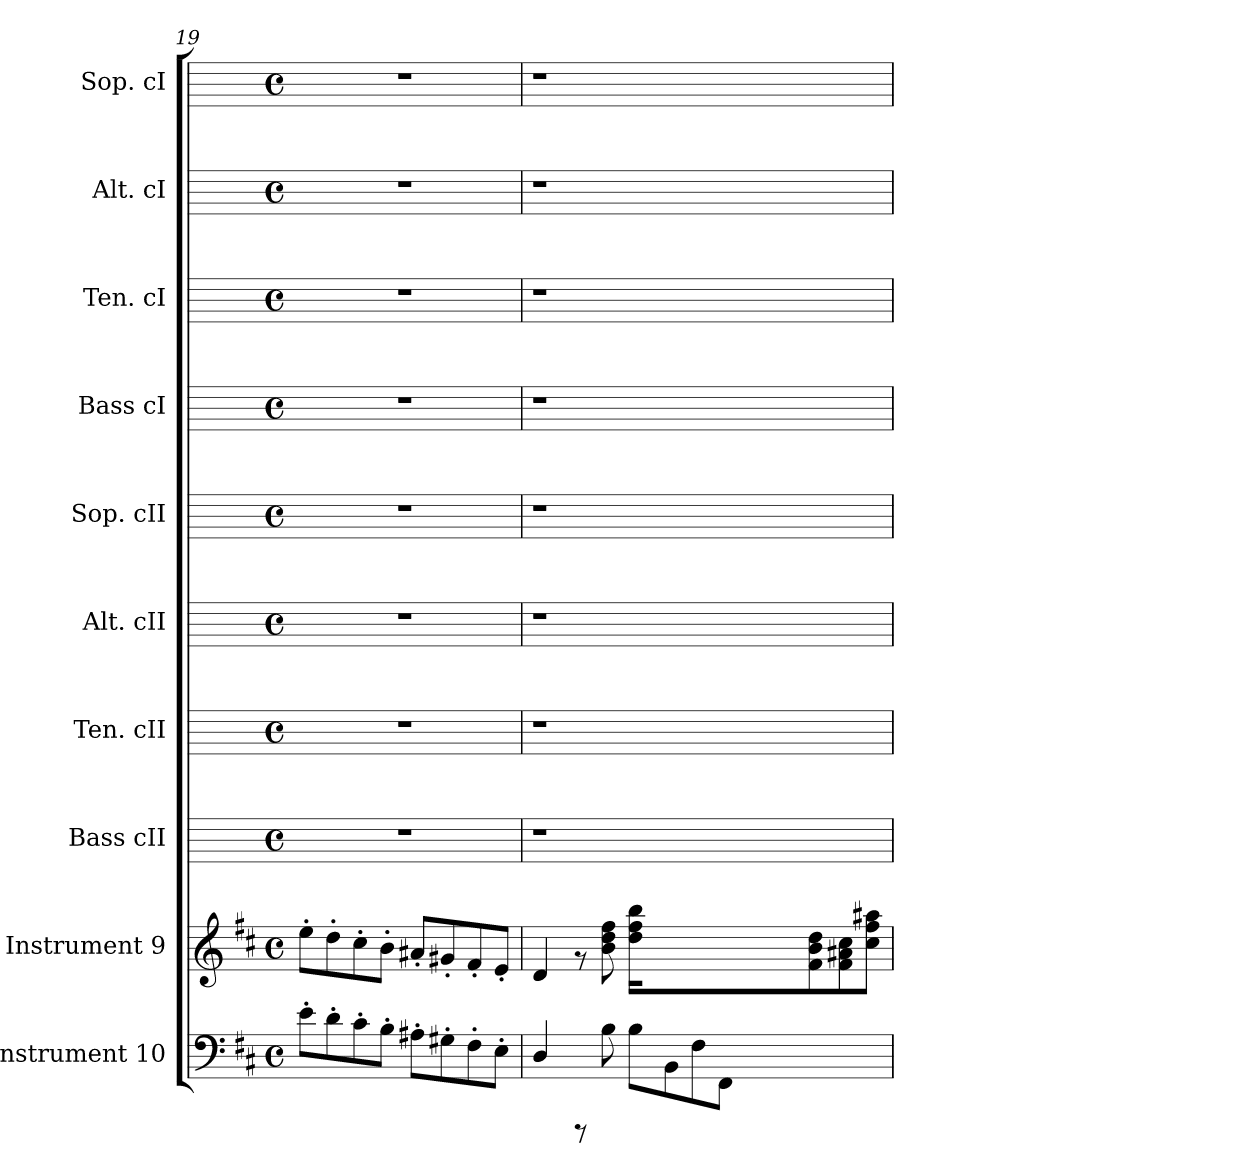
**kern	**kern	**kern	**kern	**kern	**kern	**kern	**kern	**kern	**kern
*part10	*part9	*part8	*part7	*part6	*part5	*part4	*part3	*part2	*part1
*staff10	*staff9	*staff8	*staff7	*staff6	*staff5	*staff4	*staff3	*staff2	*staff1
*I"Instrument 10	*I"Instrument 9	*I"Bass cII	*I"Ten. cII	*I"Alt. cII	*I"Sop. cII	*I"Bass cI	*I"Ten. cI	*I"Alt. cI	*I"Sop. cI
*	*	*I'Bass cII	*I'Ten. cII	*I'Alt. cII	*I'Sop. cII	*I'Bass cI	*I'Ten. cI	*I'Alt. cI	*I'Sop. cI
*clefF4	*clefG2	*	*	*	*	*	*	*	*
*k[f#c#]	*k[f#c#]	*k[]	*k[]	*k[]	*k[]	*k[]	*k[]	*k[]	*k[]
*D:	*D:	*C:	*C:	*C:	*C:	*C:	*C:	*C:	*C:
*M4/4	*M4/4	*M4/4	*M4/4	*M4/4	*M4/4	*M4/4	*M4/4	*M4/4	*M4/4
*met(c)	*met(c)	*met(c)	*met(c)	*met(c)	*met(c)	*met(c)	*met(c)	*met(c)	*met(c)
=19	=19	=19	=19	=19	=19	=19	=19	=19	=19
8e'>\L	8ee'>\L	1r	1r	1r	1r	1r	1r	1r	1r
8d'>\	8dd'>\	.	.	.	.	.	.	.	.
8c#'>\	8cc#'>\	.	.	.	.	.	.	.	.
8B'>\J	8b'>\J	.	.	.	.	.	.	.	.
8A#X'>\L	8a#X'</L	.	.	.	.	.	.	.	.
8G#X'>\	8g#X'</	.	.	.	.	.	.	.	.
8F#'>\	8f#'</	.	.	.	.	.	.	.	.
8E'>\J	8e'</J	.	.	.	.	.	.	.	.
=20	=20	=20	=20	=20	=20	=20	=20	=20	=20
4D/	4d/	1r	1r	1r	1r	1r	1r	1r	1r
8rCCC	8rf	.	.	.	.	.	.	.	.
8B\	8ff#\ 8dd\ 8b\	.	.	.	.	.	.	.	.
8B\L	16bb\ 16ff#\ 16dd\L	.	.	.	.	.	.	.	.
.	2...ryy	.	.	.	.	.	.	.	.
8BB\	.	.	.	.	.	.	.	.	.
8F#\	.	.	.	.	.	.	.	.	.
8FF#\J	.	.	.	.	.	.	.	.	.
2..ryy	.	2..ryy	2..ryy	2..ryy	2..ryy	2..ryy	2..ryy	2..ryy	2..ryy
.	8b\ 8f#\ 8dd\	.	.	.	.	.	.	.	.
.	8cc#\ 8a#X\ 8f#\	.	.	.	.	.	.	.	.
.	8aa#X\ 8ff#\ 8cc#\J	.	.	.	.	.	.	.	.
=	=	=	=	=	=	=	=	=	=
*-	*-	*-	*-	*-	*-	*-	*-	*-	*-
